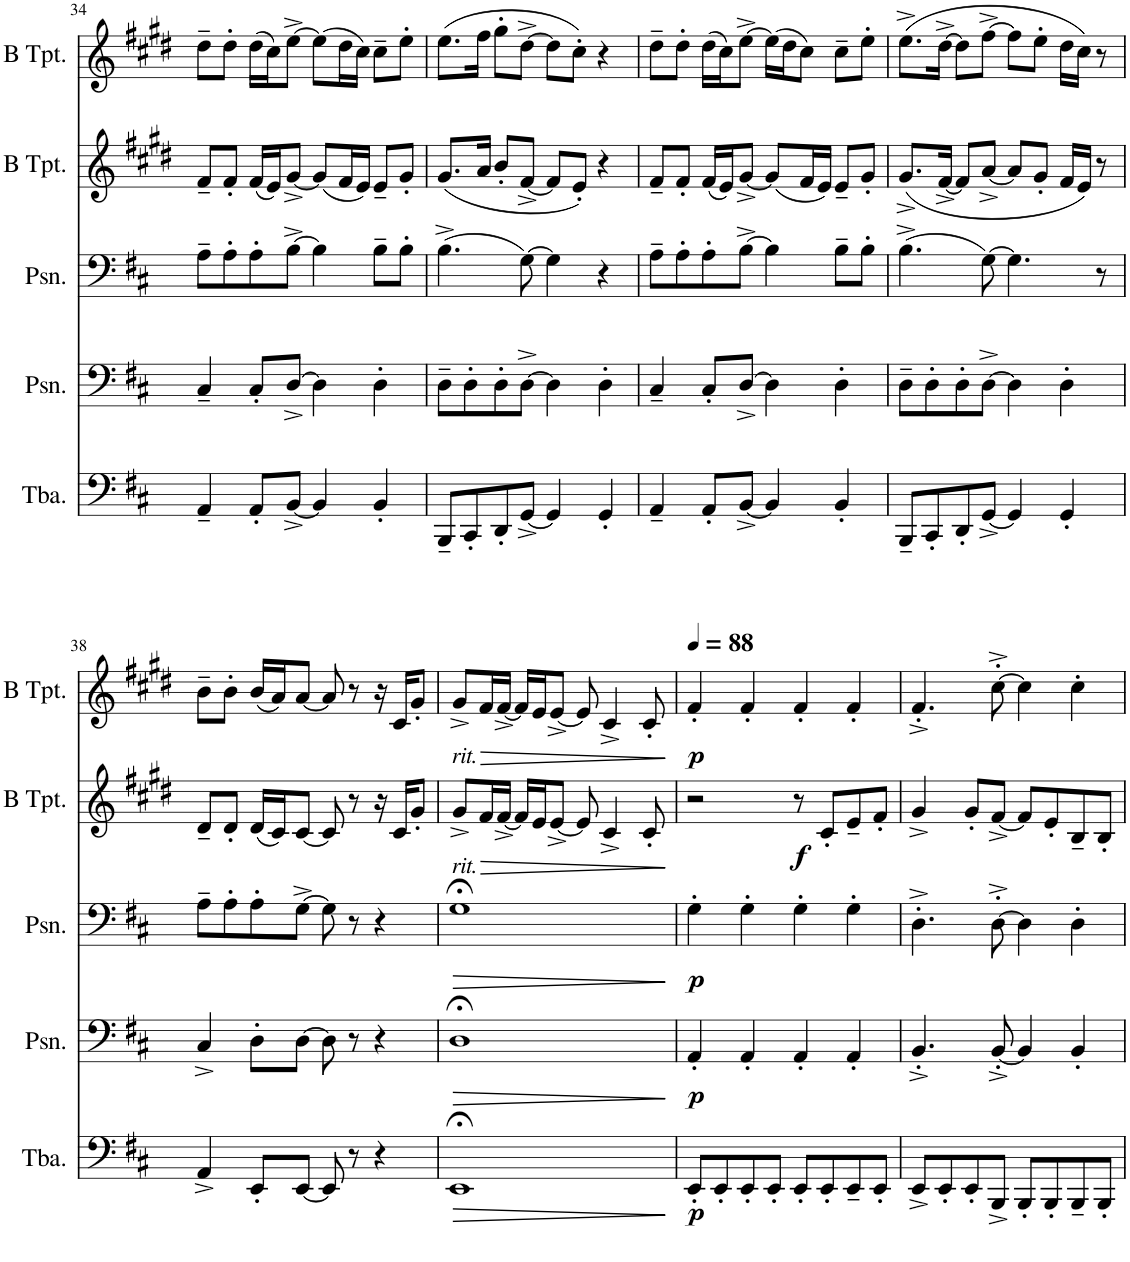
**kern	**dynam	**kern	**dynam	**kern	**dynam	**kern	**dynam	**kern	**dynam
*part5	*part5	*part4	*part4	*part3	*part3	*part2	*part2	*part1	*part1
*staff5	*staff5	*staff4	*staff4	*staff3	*staff3	*staff2	*staff2	*staff1	*staff1
*I"Tuba	*	*I"Posaune	*	*I"Posaune	*	*I"Trompete in B	*	*I"Trompete in B	*
*I'Tba.	*	*I'Psn.	*	*I'Psn.	*	*	*	*	*
!!LO:PB:g=z
*clefF4	*	*clefF4	*	*clefF4	*	*clefG2	*	*clefG2	*
*	*	*	*	*	*	*Trd1c2	*	*Trd1c2	*
*k[f#c#]	*	*k[f#c#]	*	*k[f#c#]	*	*k[f#c#g#d#]	*	*k[f#c#g#d#]	*
*M4/4	*	*M4/4	*	*M4/4	*	*M4/4	*	*M4/4	*
=34	=34	=34	=34	=34	=34	=34	=34	=34	=34
4AA~/	.	4C#~/	.	8A~\L	.	8f#~/L	.	8dd#~\L	.
.	.	.	.	8A'\	.	8f#'/J	.	8dd#'\J	.
8AA'/L	.	8C#'/L	.	8A'\	.	(16f#/LL	.	(16dd#\LL	.
.	.	.	.	.	.	16e/J)	.	16cc#\J)	.
[8BB^/J	.	[8D^/J	.	[8B^\J	.	[8g#^/J	.	[8ee^\J	.
4BB/]	.	4D\]	.	4B\]	.	(8g#/L]	.	(8ee\L]	.
.	.	.	.	.	.	16f#/L	.	16dd#\L	.
.	.	.	.	.	.	16e/JJ)	.	16cc#\JJ)	.
4BB'/	.	4D'\	.	8B~\L	.	8e~/L	.	8cc#~\L	.
.	.	.	.	8B'\J	.	8g#'/J	.	8ee'\J	.
=35	=35	=35	=35	=35	=35	=35	=35	=35	=35
8BBB~/L	.	8D~\L	.	(4.B^\	.	(8.g#/L	.	(8.ee\L	.
8CC#'/	.	8D'\	.	.	.	.	.	.	.
.	.	.	.	.	.	16a/Jk	.	16ff#\Jk	.
8DD'/	.	8D'\	.	.	.	8b'/L	.	8gg#'\L	.
[8GG^/J	.	[8D^\J	.	[8G\)	.	[8f#^/J	.	[8dd#^\J	.
4GG/]	.	4D\]	.	4G\]	.	8f#/L]	.	8dd#\L]	.
.	.	.	.	.	.	8e'/J)	.	8cc#'\J)	.
4GG'/	.	4D'\	.	4r	.	4r	.	4r	.
=36	=36	=36	=36	=36	=36	=36	=36	=36	=36
4AA~/	.	4C#~/	.	8A~\L	.	8f#~/L	.	8dd#~\L	.
.	.	.	.	8A'\	.	8f#'/J	.	8dd#'\J	.
8AA'/L	.	8C#'/L	.	8A'\	.	(16f#/LL	.	(16dd#\LL	.
.	.	.	.	.	.	16e/J)	.	16cc#\J)	.
[8BB^/J	.	[8D^/J	.	[8B^\J	.	[8g#^/J	.	[8ee^\J	.
4BB/]	.	4D\]	.	4B\]	.	(8g#/L]	.	(16ee\LL]	.
.	.	.	.	.	.	.	.	16dd#\J	.
.	.	.	.	.	.	16f#/L	.	8cc#\J)	.
.	.	.	.	.	.	16e/JJ)	.	.	.
4BB'/	.	4D'\	.	8B~\L	.	8e~/L	.	8cc#~\L	.
.	.	.	.	8B'\J	.	8g#'/J	.	8ee'\J	.
=37	=37	=37	=37	=37	=37	=37	=37	=37	=37
8BBB~/L	.	8D~\L	.	(4.B^\	.	(8.g#^/L	.	(8.ee^\L	.
8CC#'/	.	8D'\	.	.	.	.	.	.	.
.	.	.	.	.	.	[16f#^/Jk	.	[16dd#^\Jk	.
8DD'/	.	8D'\	.	.	.	8f#/L]	.	8dd#\L]	.
[8GG^/J	.	[8D^\J	.	[8G\)	.	[8a^/J	.	[8ff#^\J	.
4GG/]	.	4D\]	.	4.G\]	.	8a/L]	.	8ff#\L]	.
.	.	.	.	.	.	8g#'/J	.	8ee'\J	.
4GG'/	.	4D'\	.	.	.	16f#/LL	.	16dd#\LL	.
.	.	.	.	.	.	16e/JJ)	.	16cc#\JJ)	.
.	.	.	.	8r	.	8r	.	8r	.
!!LO:LB:g=z
=38	=38	=38	=38	=38	=38	=38	=38	=38	=38
4AA^/	.	4C#^/	.	8A~\L	.	8d#~/L	.	8b~\L	.
.	.	.	.	8A'\	.	8d#'/J	.	8b'\J	.
8EE'/L	.	8D'\L	.	8A'\	.	(16d#/LL	.	(16b/LL	.
.	.	.	.	.	.	16c#/J)	.	16a/J)	.
[8EE/J	.	[8D\J	.	[8G^\J	.	[8c#/J	.	[8a/J	.
8EE/]	.	8D\]	.	8G\]	.	8c#/]	.	8a/]	.
8r	.	8r	.	8r	.	8r	.	8r	.
4r	.	4r	.	4r	.	16r	.	16r	.
.	.	.	.	.	.	16c#/KL	.	16c#/KL	.
.	.	.	.	.	.	8g#'/J	.	8g#'/J	.
=39	=39	=39	=39	=39	=39	=39	=39	=39	=39
!	!	!	!	!	!	!	!	!LO:TX:b:i:t=rit.	!
!	!	!	!	!	!	!LO:TX:b:i:t=rit.	!	!	!
!	!LO:HP:b	!	!LO:HP:b	!	!LO:HP:b	!	!LO:HP:b	!	!LO:HP:b
1EE;<	>	1D;<	>	1G;<	>	8g#^/L	>	8g#^/L	>
.	.	.	.	.	.	16f#/L	.	16f#/L	.
.	.	.	.	.	.	[16f#^/JJ	.	[16f#^/JJ	.
.	.	.	.	.	.	16f#/LL]	.	16f#/LL]	.
.	.	.	.	.	.	16e/J	.	16e/J	.
.	.	.	.	.	.	[8e^/J	.	[8e^/J	.
.	.	.	.	.	.	8e/]	.	8e/]	.
.	.	.	.	.	.	4c#^/	.	4c#^/	.
.	.	.	.	.	.	8c#'/	.	8c#'/	.
.	]	.	]	.	]	.	]	.	]
=40	=40	=40	=40	=40	=40	=40	=40	=40	=40
*	*	*	*	*	*	*	*	*MM88	*
!	!LO:DY:b	!	!LO:DY:b	!	!LO:DY:b	!	!	!	!LO:DY:b
8EE'/L	p	4AA'/	p	4G'\	p	2r	.	4f#'/	p
8EE'/	.	.	.	.	.	.	.	.	.
8EE'/	.	4AA'/	.	4G'\	.	.	.	4f#'/	.
8EE'/J	.	.	.	.	.	.	.	.	.
!	!	!	!	!	!	!	!LO:DY:b	!	!
8EE'/L	.	4AA'/	.	4G'\	.	8r	f	4f#'/	.
8EE'/	.	.	.	.	.	8c#'/L	.	.	.
8EE~/	.	4AA'/	.	4G'\	.	8e~/	.	4f#'/	.
8EE'/J	.	.	.	.	.	8f#'/J	.	.	.
=41	=41	=41	=41	=41	=41	=41	=41	=41	=41
8EE^/L	.	4.BB'^/	.	4.D'^\	.	4g#^/	.	4.f#'^/	.
8EE'/	.	.	.	.	.	.	.	.	.
8EE'/	.	.	.	.	.	8g#'/L	.	.	.
8BBB^/J	.	[8BB'^/	.	[8D'^\	.	[8f#^/J	.	[8cc#'^\	.
8BBB'/L	.	4BB/]	.	4D\]	.	8f#/L]	.	4cc#\]	.
8BBB'/	.	.	.	.	.	8e'/	.	.	.
8BBB~/	.	4BB'/	.	4D'\	.	8B~/	.	4cc#'\	.
8BBB'/J	.	.	.	.	.	8B'/J	.	.	.
=	=	=	=	=	=	=	=	=	=
*-	*-	*-	*-	*-	*-	*-	*-	*-	*-
